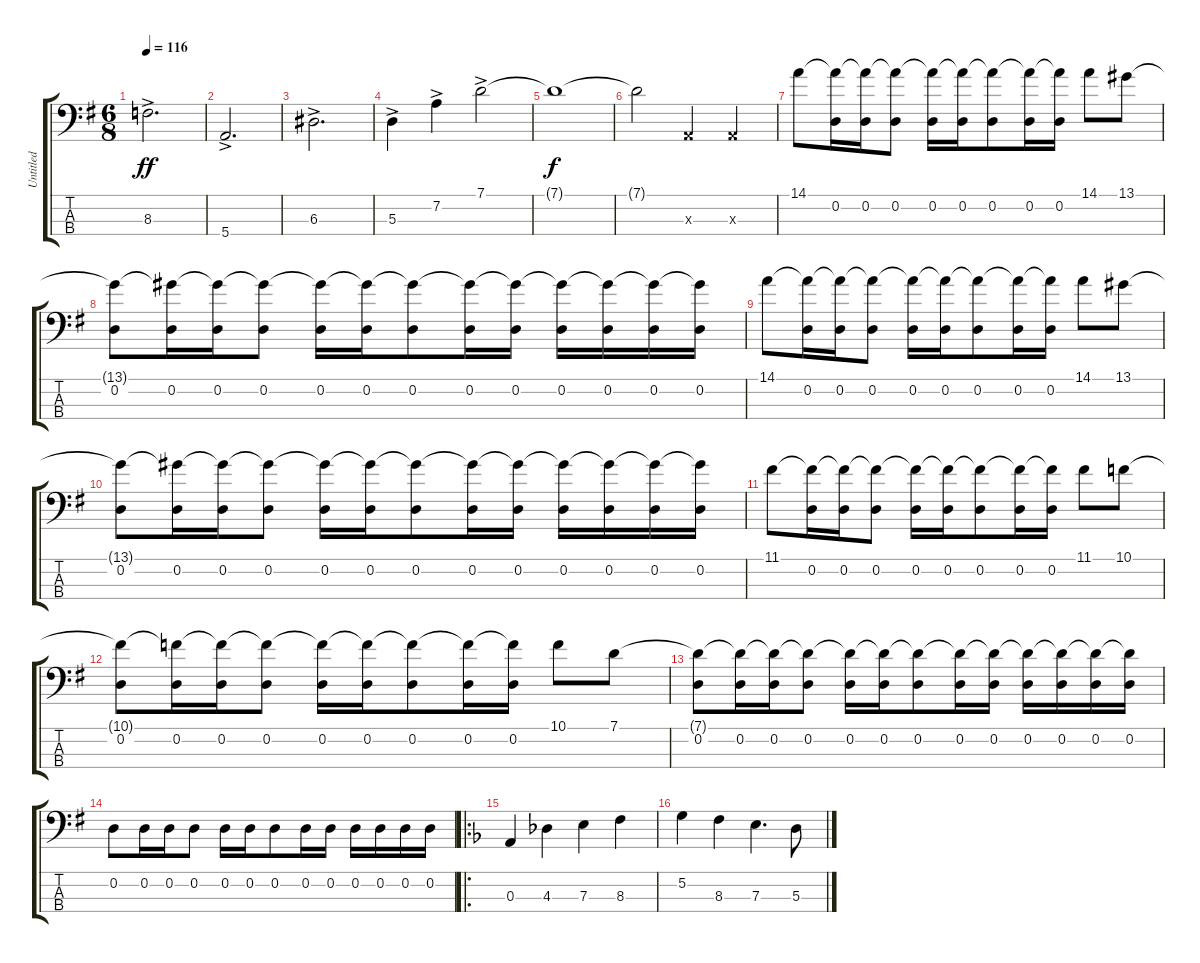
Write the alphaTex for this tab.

\track ("Untitled" "Untitled") {instrument electricbassfinger}
\staff {score tabs}
\tuning (G2 D2 A1 E1) {hide}
\ts (6 8)
\tempo 116
\clef f4
\ks g
8.3{ac}.2{d dy ff} |
5.4{ac}.2{d} |
6.3{ac}.2{d} |
5.3{ac}.4 7.2{ac}.4 7.1{ac}.2 |
7.1{t}.1{dy f} |
7.1{t}.2 0.3{x}.4 0.3{x}.4 |
14.1.8 (14.1{t} 0.2).16 (14.1{t} 0.2).16 (14.1{t} 0.2).8 (14.1{t} 0.2).16 (14.1{t} 0.2).16 (14.1{t} 0.2).8 (14.1{t} 0.2).16 (14.1{t} 0.2).16 14.1.8 13.1.8 |
(13.1{t} 0.2).8 (13.1{t} 0.2).16 (13.1{t} 0.2).16 (13.1{t} 0.2).8 (13.1{t} 0.2).16 (13.1{t} 0.2).16 (13.1{t} 0.2).8 (13.1{t} 0.2).16 (13.1{t} 0.2).16 (13.1{t} 0.2).16 (13.1{t} 0.2).16 (13.1{t} 0.2).16 (13.1{t} 0.2).16 |
14.1.8 (14.1{t} 0.2).16 (14.1{t} 0.2).16 (14.1{t} 0.2).8 (14.1{t} 0.2).16 (14.1{t} 0.2).16 (14.1{t} 0.2).8 (14.1{t} 0.2).16 (14.1{t} 0.2).16 14.1.8 13.1.8 |
(13.1{t} 0.2).8 (13.1{t} 0.2).16 (13.1{t} 0.2).16 (13.1{t} 0.2).8 (13.1{t} 0.2).16 (13.1{t} 0.2).16 (13.1{t} 0.2).8 (13.1{t} 0.2).16 (13.1{t} 0.2).16 (13.1{t} 0.2).16 (13.1{t} 0.2).16 (13.1{t} 0.2).16 (13.1{t} 0.2).16 |
11.1.8 (11.1{t} 0.2).16 (11.1{t} 0.2).16 (11.1{t} 0.2).8 (11.1{t} 0.2).16 (11.1{t} 0.2).16 (11.1{t} 0.2).8 (11.1{t} 0.2).16 (11.1{t} 0.2).16 11.1.8 10.1.8 |
(10.1{t} 0.2).8 (10.1{t} 0.2).16 (10.1{t} 0.2).16 (10.1{t} 0.2).8 (10.1{t} 0.2).16 (10.1{t} 0.2).16 (10.1{t} 0.2).8 (10.1{t} 0.2).16 (10.1{t} 0.2).16 10.1.8 7.1.8 |
(7.1{t} 0.2).8 (7.1{t} 0.2).16 (7.1{t} 0.2).16 (7.1{t} 0.2).8 (7.1{t} 0.2).16 (7.1{t} 0.2).16 (7.1{t} 0.2).8 (7.1{t} 0.2).16 (7.1{t} 0.2).16 (7.1{t} 0.2).16 (7.1{t} 0.2).16 (7.1{t} 0.2).16 (7.1{t} 0.2).16 |
0.2.8 0.2.16 0.2.16 0.2.8 0.2.16 0.2.16 0.2.8 0.2.16 0.2.16 0.2.16 0.2.16 0.2.16 0.2.16 |
\ro
\ks f
0.3.4 4.3.4 7.3.4 8.3.4 |
5.2.4 8.3.4 7.3.4{d} 5.3.8
